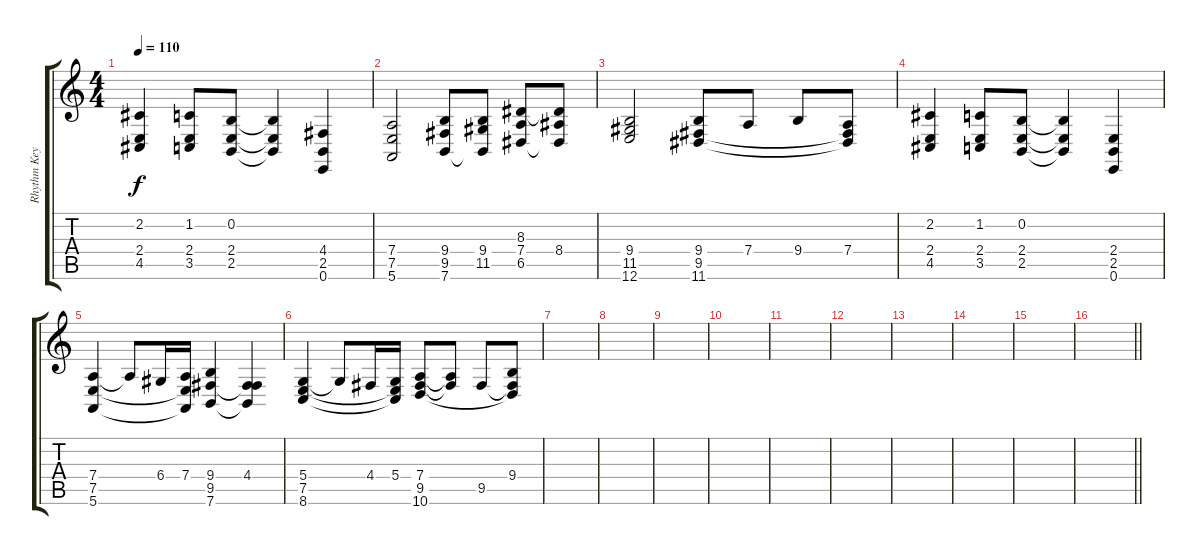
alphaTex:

\track ("Rhythm Keyboard" "Rhythm Key") {instrument acousticgrandpiano}
\staff {score tabs}
\tuning (E4 B3 G3 D3 A2 E2) {hide}
\ts (4 4)
\tempo 110
\clef g2
\ks c
(2.2 2.4 4.5).4{dy f} (1.2 2.4 3.5).8 (0.2 2.4 2.5).8 (0.2{t} 2.4{t} 2.5{t}).4 (4.4 2.5 0.6).4 |
(7.4 7.5 5.6).2 (9.4 9.5 7.6).8 (9.4 11.5 7.6{t}).8 (8.3 7.4 6.5).8 (8.3{t} 8.4 6.5{t}).8 |
(9.4 11.5 12.6).2 (9.4 9.5 11.6).8 7.4.8 9.4.8 (7.4 9.5{t} 11.6{t}).8 |
(2.2 2.4 4.5).4 (1.2 2.4 3.5).8 (0.2 2.4 2.5).8 (0.2{t} 2.4{t} 2.5{t}).4 (2.4 2.5 0.6).4 |
(7.4 7.5 5.6).4 7.4{t}.8 6.4.16 (7.4 7.5{t} 5.6{t}).16 (9.4 9.5 7.6).4 (4.4 9.5{t} 7.6{t}).4 |
(5.4 7.5 8.6).4 5.4{t}.8 4.4.16 (5.4 7.5{t} 8.6{t}).16 (7.4 9.5 10.6).8 (7.4{t} 9.5{t}).8 9.5.8 (9.4 9.5{t} 10.6{t}).8 |
|
|
|
|
|
|
|
|
|
\barLineRight lightlight
